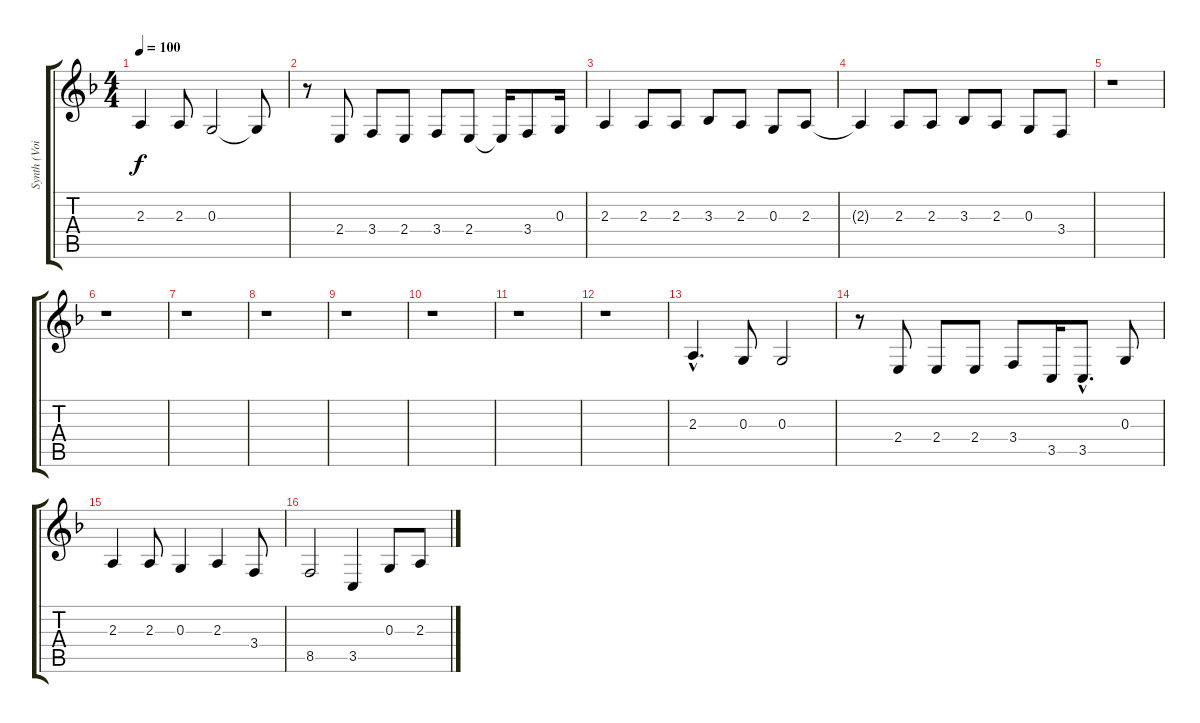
\track ("Synth (Voice)" "Synth (Voi") {instrument lead6voice}
\staff {score tabs}
\tuning (E4 B3 G3 D3 A2 E2) {hide}
\ts (4 4)
\tempo 100
\clef g2
\ks f
2.3.4{dy f} 2.3.8 0.3.2 0.3{t}.8 |
r.8 2.4.8 3.4.8 2.4.8 3.4.8 2.4.8 2.4{t}.16 3.4.8 0.3.16 |
2.3.4 2.3.8 2.3.8 3.3.8 2.3.8 0.3.8 2.3.8 |
2.3{t}.4 2.3.8 2.3.8 3.3.8 2.3.8 0.3.8 3.4.8 |
r.1 |
r.1 |
r.1 |
r.1 |
r.1 |
r.1 |
r.1 |
r.1 |
2.3{hac}.4{d} 0.3.8 0.3.2 |
r.8 2.4.8 2.4.8 2.4.8 3.4.8 3.5.16 3.5{hac}.8{d} 0.3.8 |
2.3.4 2.3.8 0.3.4 2.3.4 3.4.8 |
8.5.2 3.5.4 0.3.8 2.3.8
